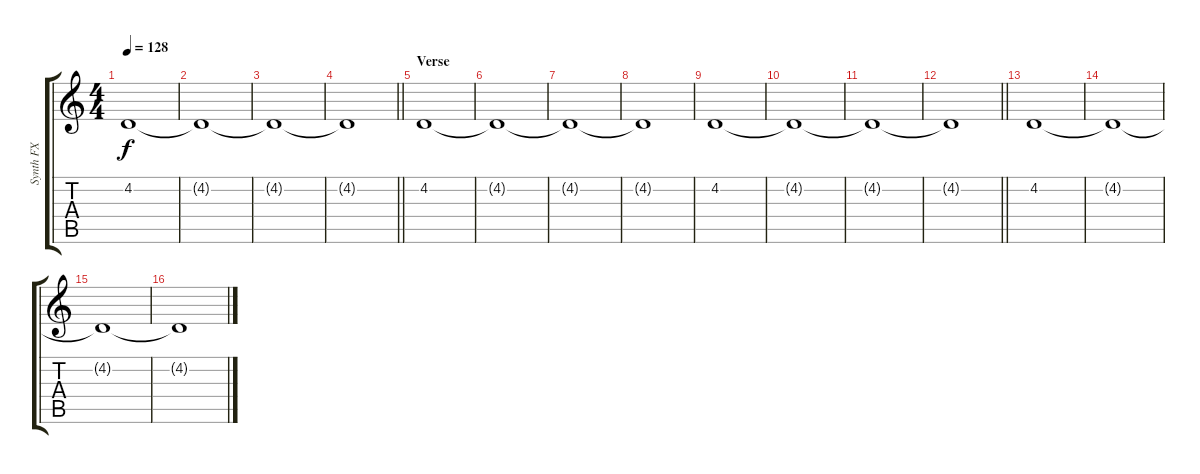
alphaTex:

\track ("Synth FX" "Synth FX") {instrument pad4choir}
\staff {score tabs}
\tuning (Eb4 Bb3 Gb3 Db3 Ab2 Db2) {hide}
\ts (4 4)
\tempo 128
\clef g2
\ks c
4.2.1{dy f} |
4.2{t}.1 |
4.2{t}.1 |
\barLineRight lightlight
4.2{t}.1 |
\section ("" "Verse")
4.2.1 |
4.2{t}.1 |
4.2{t}.1 |
4.2{t}.1 |
4.2.1 |
4.2{t}.1 |
4.2{t}.1 |
\barLineRight lightlight
4.2{t}.1 |
\section ("" "")
4.2.1 |
4.2{t}.1 |
4.2{t}.1 |
4.2{t}.1
